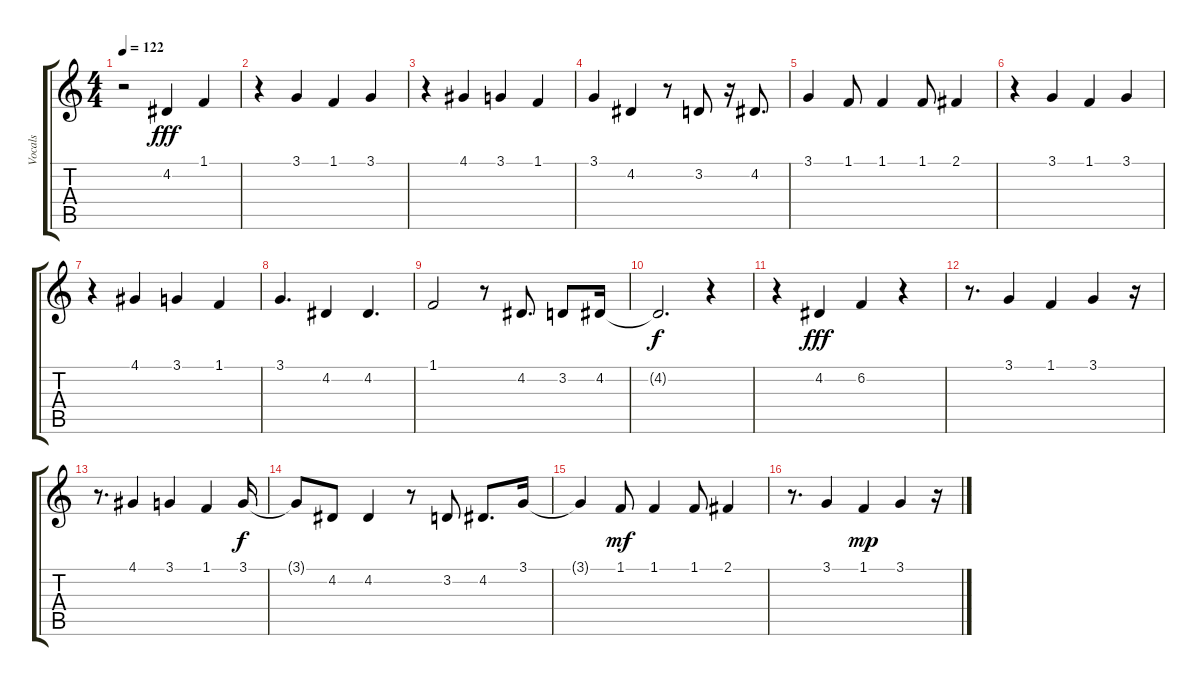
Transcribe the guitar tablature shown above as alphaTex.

\track ("Vocals" "Vocals") {instrument altosax}
\staff {score tabs}
\tuning (E4 B3 G3 D3 A2 E2) {hide}
\ts (4 4)
\tempo 122
\clef g2
\ks c
r.2{dy fff} 4.2.4 1.1.4 |
r.4 3.1.4 1.1.4 3.1.4 |
r.4 4.1.4 3.1.4 1.1.4 |
3.1.4 4.2.4 r.8 3.2.8 r.16 4.2.8{d} |
3.1.4 1.1.8 1.1.4 1.1.8 2.1.4 |
r.4 3.1.4 1.1.4 3.1.4 |
r.4 4.1.4 3.1.4 1.1.4 |
3.1.4{d} 4.2.4 4.2.4{d} |
1.1.2 r.8 4.2.8{d} 3.2.8 4.2.16 |
4.2{t}.2{d dy f} r.4 |
r.4 4.2.4{dy fff} 6.2.4 r.4 |
r.8{d} 3.1.4 1.1.4 3.1.4 r.16 |
r.8{d} 4.1.4 3.1.4 1.1.4 3.1.16{dy f} |
3.1{t}.8 4.2.8 4.2.4 r.8 3.2.8 4.2.8{d} 3.1.16 |
3.1{t}.4 1.1.8{dy mf} 1.1.4 1.1.8 2.1.4 |
r.8{d} 3.1.4 1.1.4{dy mp} 3.1.4 r.16
